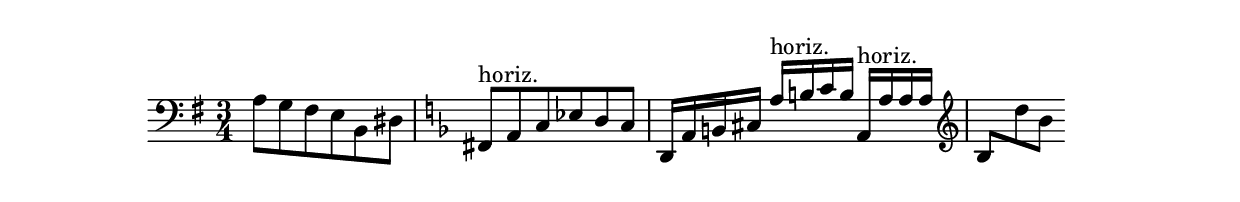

\version "1.9.8"
\header{

texidoc = "Concave beams should be horizontal. Informally spoken,
  concave refers to the shape of the notes that are opposite a
  beam. If an up-beam has high notes on its center stems, then we call
  it concave.  This example shows borderline cases. Only the beams
  that are marked `horiz' should be printed horizontally.  " }


%{
 However, what exactly
it is that makes a beam concave is still unclear.

Beams 1 and 3 should be sloped, 2 and 4 should be horizontal.  Two
sane attempts of calculating concaveness of a beam fail to distinguish
beams this way."
%}


\score{
  \notes\relative c'{

%% This case seems easy: second beam should be horizontal.
    
    %% SCS-I Menuet I, m15
    %% sloped
    %% slope = -0.5ss
    %% concaveness: 0.06
    \clef bass
    \time 3/4
    \key g\major
    a8 g fis e b dis
    
    %% SCS-I Menuet II, m20
    %% horizontal
    %% slope = 0
    %% concaveness: 0.09
    \key f\major
    fis,^"horiz." a c es d c

%%% Sarabande: the first beam, obviously more concave, is not horizontal,
%%% but is matched with the next beam in the piece: context.
    
    %% Sarabande: m24
    %% sloped
    %% concaveness: 0.00
    \stemUp
     d,16[ a' b cis]

    %% Sarabande: m25
    %% horizontal
    %% concaveness:a: 0.12
     a'16[^"horiz." b c b]
    
% Hmm.  Concaveness of both: 1.75
%     %% SCS-VI Prelude, m81
%     %% slope = 0.0
%     \stemBoth
%     \key d\major
%      e,8[ cis a']
    
%     %% SCS-VI Prelude, m82
%     %% slope = 0.1ss (possibly b.o. context?)
%      g,[ e' cis]

    
%%% Han-Wen: this should be concave
     a,16[^"horiz." a' a a]

    \clef treble

%%%% This should not be concave (hwn)
    \stemUp bes8[  \stemDown d'8 bes8]  
  }
  \paper{
    raggedright = ##t
  }
}

%% Local variables:
%% LilyPond-indent-level:2
%% End:
